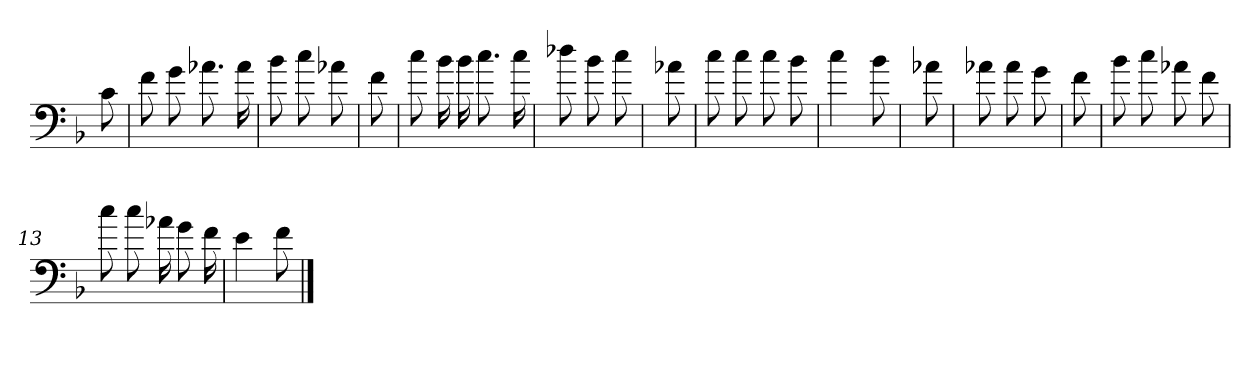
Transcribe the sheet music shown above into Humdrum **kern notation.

**kern
*part1
*staff1
*clefF4
*k[b-]
=
8c
=1
8f
8g
8.a-X
16a-
=2
8b-
8cc
8a-X
=3
8f
=4
8cc
16b-
16b-
8.cc
16cc
=5
8dd-X
8b-
8cc
=6
8a-X
=7
8cc
8cc
8cc
8b-
=8
4cc
8b-
=9
8a-X
=10
8a-X
8a-
8g
=11
8f
=12
8b-
8cc
8a-X
8f
=13
8cc
8cc
16a-X
8g
16f
=14
4e
8f
==
*-
